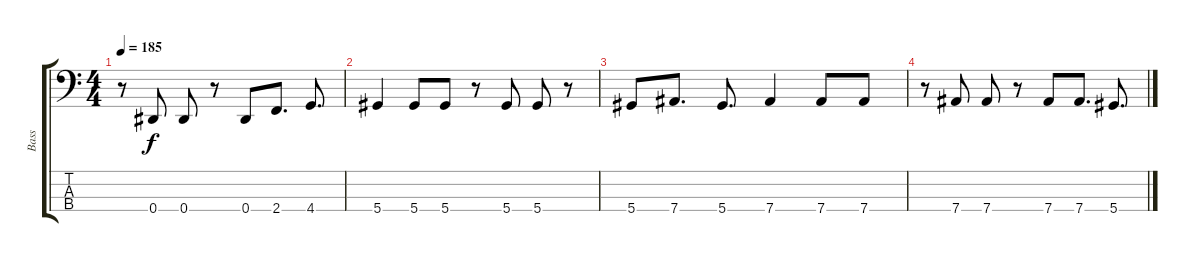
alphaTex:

\track ("Bass" "Bass") {instrument electricbassfinger}
\staff {score tabs}
\tuning (Gb2 Db2 Ab1 Eb1) {hide}
\ts (4 4)
\tempo 185
\clef f4
\ks c
r.8{dy f} 0.4.8 0.4.8 r.8 0.4.8 2.4.8{d} 4.4.8{d} |
5.4.4 5.4.8 5.4.8 r.8 5.4.8 5.4.8 r.8 |
5.4.8 7.4.8{d} 5.4.8{d} 7.4.4 7.4.8 7.4.8 |
r.8 7.4.8 7.4.8 r.8 7.4.8 7.4.8{d} 5.4.8{d}
